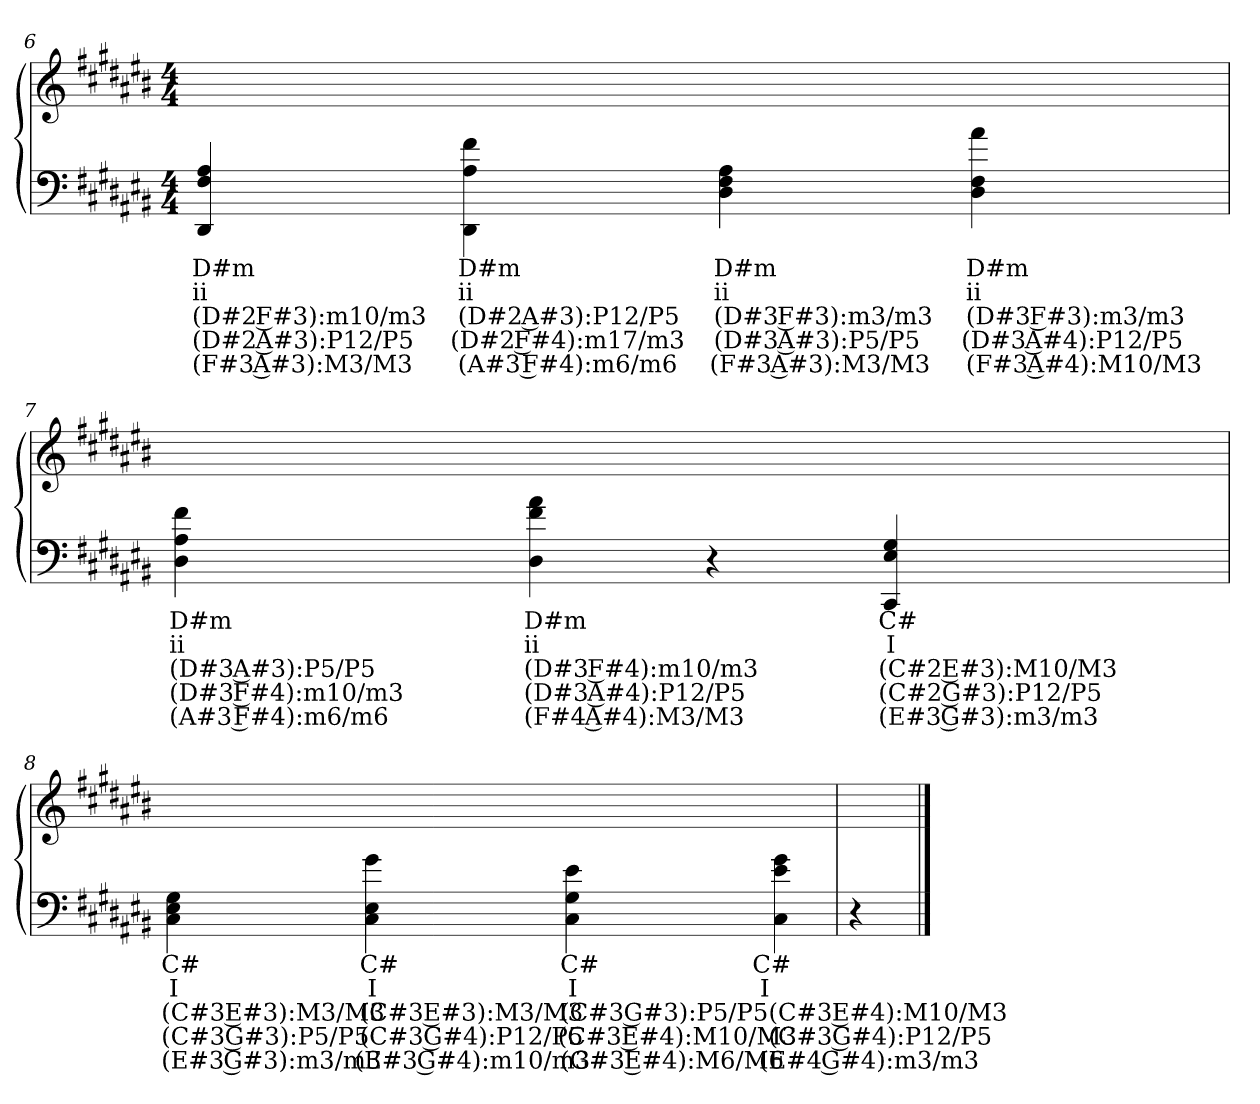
**kern	**text	**text	**text	**text	**text	**kern
*part2	*part2	*part2	*part2	*part2	*part2	*part1
*staff2	*staff2	*staff2	*staff2	*staff2	*staff2	*staff1
*clefF4	*	*	*	*	*	*clefG2
*k[f#c#g#d#a#e#b#]	*	*	*	*	*	*k[f#c#g#d#a#e#b#]
*C#:	*	*	*	*	*	*C#:
*M4/4	*	*	*	*	*	*M4/4
=6	=6	=6	=6	=6	=6	=6
4DD# 4F# 4A#	D#m	ii	(D#2 F#3):m10/m3	(D#2 A#3):P12/P5	(F#3 A#3):M3/M3	1ryy
4DD# 4A# 4f#	D#m	ii	(D#2 A#3):P12/P5	(D#2 F#4):m17/m3	(A#3 F#4):m6/m6	.
4D# 4F# 4A#	D#m	ii	(D#3 F#3):m3/m3	(D#3 A#3):P5/P5	(F#3 A#3):M3/M3	.
4D# 4F# 4a#	D#m	ii	(D#3 F#3):m3/m3	(D#3 A#4):P12/P5	(F#3 A#4):M10/M3	.
=7	=7	=7	=7	=7	=7	=7
4D# 4A# 4f#	D#m	ii	(D#3 A#3):P5/P5	(D#3 F#4):m10/m3	(A#3 F#4):m6/m6	1ryy
4D# 4f# 4a#	D#m	ii	(D#3 F#4):m10/m3	(D#3 A#4):P12/P5	(F#4 A#4):M3/M3	.
4r	.	.	.	.	.	.
4CC# 4E# 4G#	C#	I	(C#2 E#3):M10/M3	(C#2 G#3):P12/P5	(E#3 G#3):m3/m3	.
=8	=8	=8	=8	=8	=8	=8
4C# 4E# 4G#	C#	I	(C#3 E#3):M3/M3	(C#3 G#3):P5/P5	(E#3 G#3):m3/m3	1ryy
4C# 4E# 4g#	C#	I	(C#3 E#3):M3/M3	(C#3 G#4):P12/P5	(E#3 G#4):m10/m3	.
4C# 4G# 4e#	C#	I	(C#3 G#3):P5/P5	(C#3 E#4):M10/M3	(G#3 E#4):M6/M6	.
4C# 4e# 4g#	C#	I	(C#3 E#4):M10/M3	(C#3 G#4):P12/P5	(E#4 G#4):m3/m3	.
=9	=9	=9	=9	=9	=9	=9
4r	.	.	.	.	.	4ryy
==	==	==	==	==	==	==
*-	*-	*-	*-	*-	*-	*-
